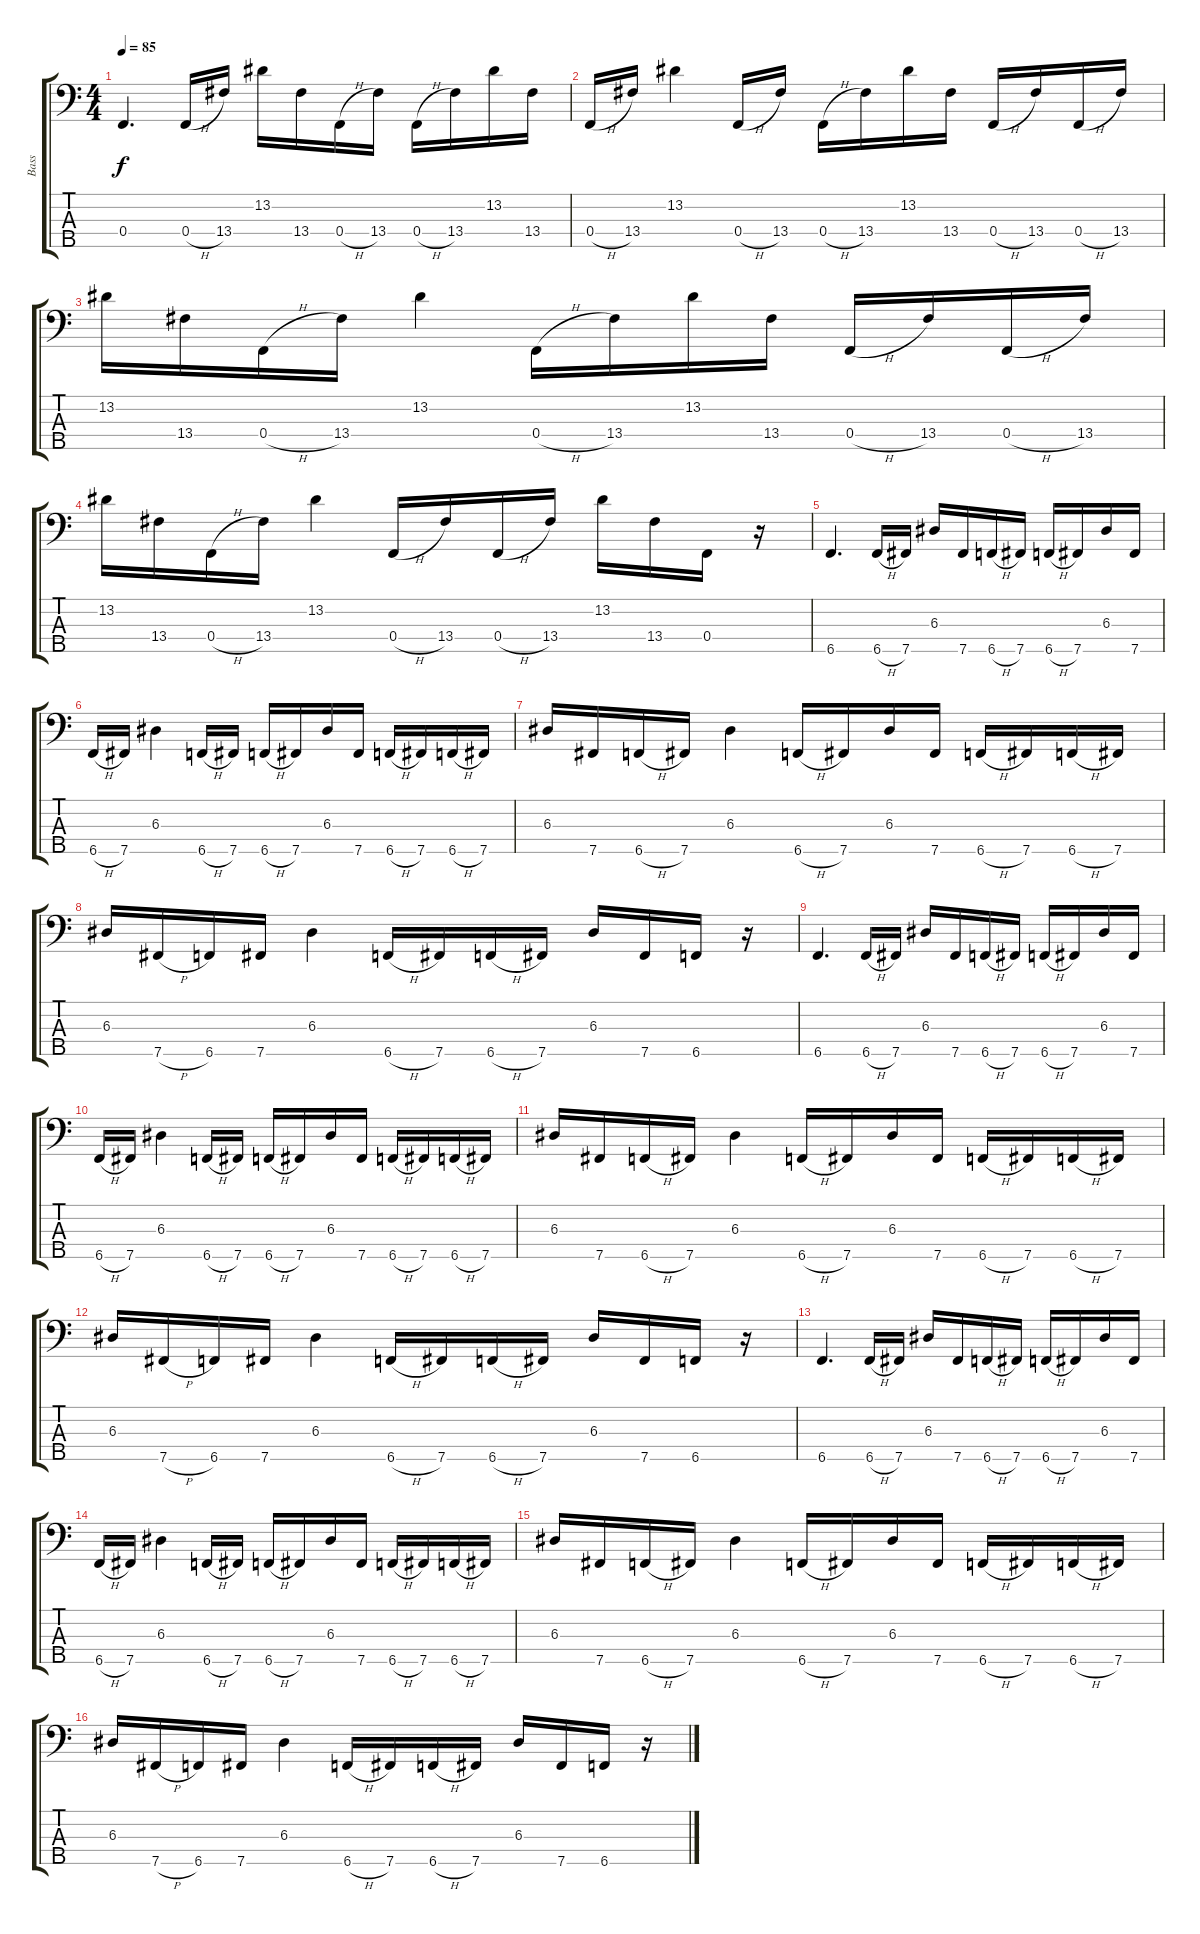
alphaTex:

\track ("Bass" "Bass") {instrument electricbasspick}
\staff {score tabs}
\tuning (G2 D2 A1 F1 B0) {hide}
\ts (4 4)
\tempo 85
\clef f4
\ks c
0.4.4{d dy f} 0.4{h}.16 13.4.16 13.2.16 13.4.16 0.4{h}.16 13.4.16 0.4{h}.16 13.4.16 13.2.16 13.4.16 |
0.4{h}.16 13.4.16 13.2.4 0.4{h}.16 13.4.16 0.4{h}.16 13.4.16 13.2.16 13.4.16 0.4{h}.16 13.4.16 0.4{h}.16 13.4.16 |
13.2.16 13.4.16 0.4{h}.16 13.4.16 13.2.4 0.4{h}.16 13.4.16 13.2.16 13.4.16 0.4{h}.16 13.4.16 0.4{h}.16 13.4.16 |
13.2.16 13.4.16 0.4{h}.16 13.4.16 13.2.4 0.4{h}.16 13.4.16 0.4{h}.16 13.4.16 13.2.16 13.4.16 0.4.16 r.16 |
6.5.4{d} 6.5{h}.16 7.5.16 6.3.16 7.5.16 6.5{h}.16 7.5.16 6.5{h}.16 7.5.16 6.3.16 7.5.16 |
6.5{h}.16 7.5.16 6.3.4 6.5{h}.16 7.5.16 6.5{h}.16 7.5.16 6.3.16 7.5.16 6.5{h}.16 7.5.16 6.5{h}.16 7.5.16 |
6.3.16 7.5.16 6.5{h}.16 7.5.16 6.3.4 6.5{h}.16 7.5.16 6.3.16 7.5.16 6.5{h}.16 7.5.16 6.5{h}.16 7.5.16 |
6.3.16 7.5{h}.16 6.5.16 7.5.16 6.3.4 6.5{h}.16 7.5.16 6.5{h}.16 7.5.16 6.3.16 7.5.16 6.5.16 r.16 |
6.5.4{d} 6.5{h}.16 7.5.16 6.3.16 7.5.16 6.5{h}.16 7.5.16 6.5{h}.16 7.5.16 6.3.16 7.5.16 |
6.5{h}.16 7.5.16 6.3.4 6.5{h}.16 7.5.16 6.5{h}.16 7.5.16 6.3.16 7.5.16 6.5{h}.16 7.5.16 6.5{h}.16 7.5.16 |
6.3.16 7.5.16 6.5{h}.16 7.5.16 6.3.4 6.5{h}.16 7.5.16 6.3.16 7.5.16 6.5{h}.16 7.5.16 6.5{h}.16 7.5.16 |
6.3.16 7.5{h}.16 6.5.16 7.5.16 6.3.4 6.5{h}.16 7.5.16 6.5{h}.16 7.5.16 6.3.16 7.5.16 6.5.16 r.16 |
6.5.4{d} 6.5{h}.16 7.5.16 6.3.16 7.5.16 6.5{h}.16 7.5.16 6.5{h}.16 7.5.16 6.3.16 7.5.16 |
6.5{h}.16 7.5.16 6.3.4 6.5{h}.16 7.5.16 6.5{h}.16 7.5.16 6.3.16 7.5.16 6.5{h}.16 7.5.16 6.5{h}.16 7.5.16 |
6.3.16 7.5.16 6.5{h}.16 7.5.16 6.3.4 6.5{h}.16 7.5.16 6.3.16 7.5.16 6.5{h}.16 7.5.16 6.5{h}.16 7.5.16 |
6.3.16 7.5{h}.16 6.5.16 7.5.16 6.3.4 6.5{h}.16 7.5.16 6.5{h}.16 7.5.16 6.3.16 7.5.16 6.5.16 r.16
